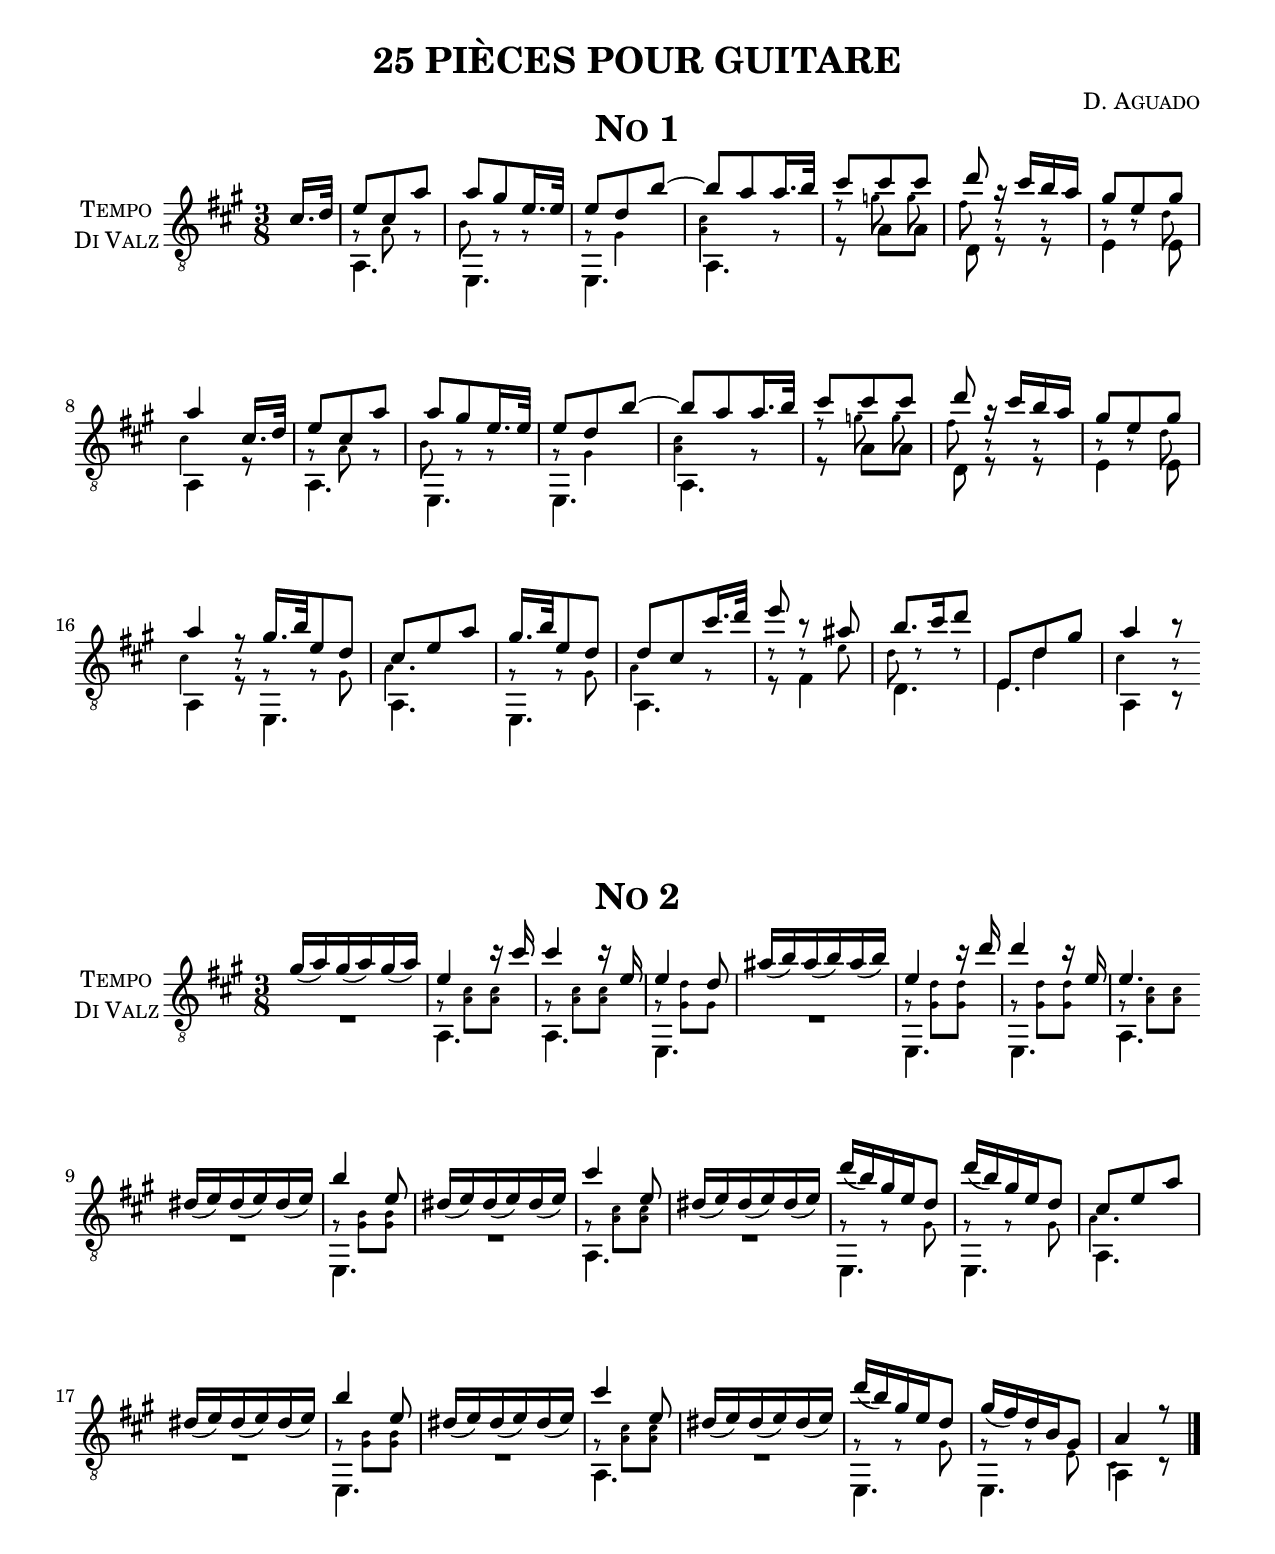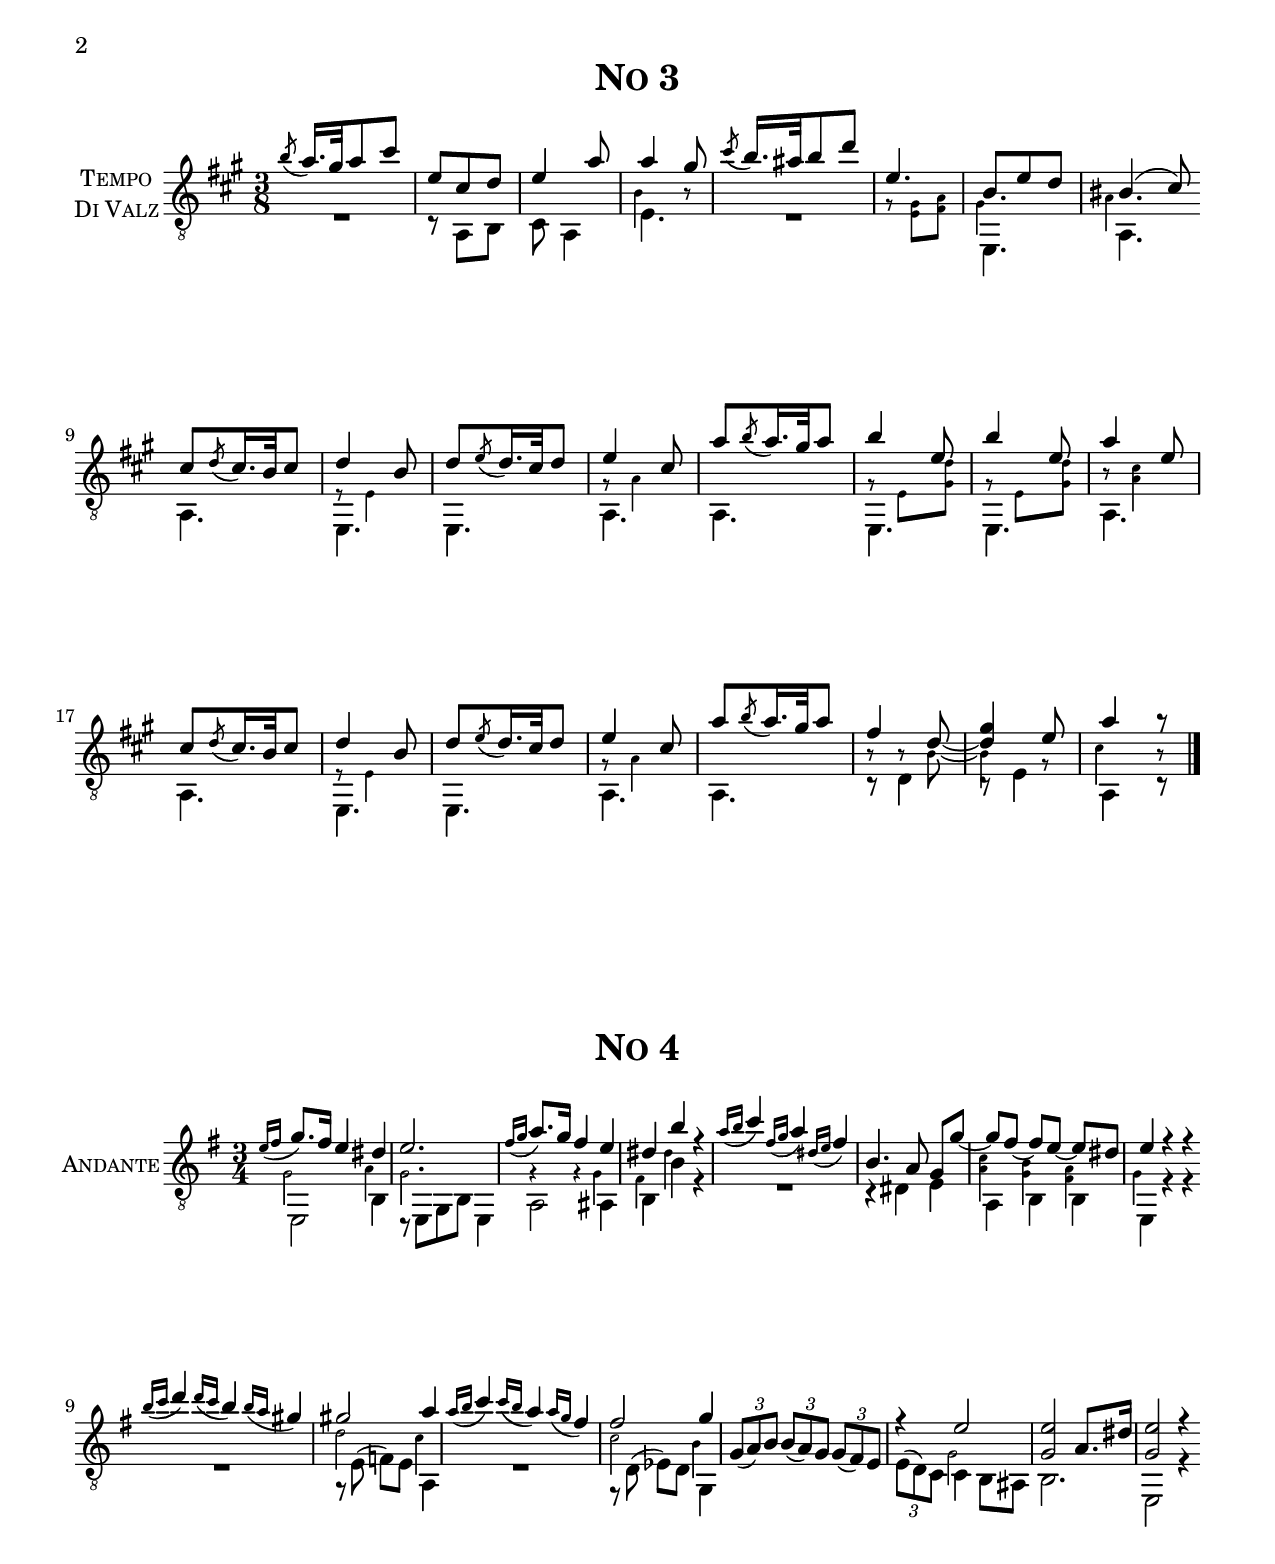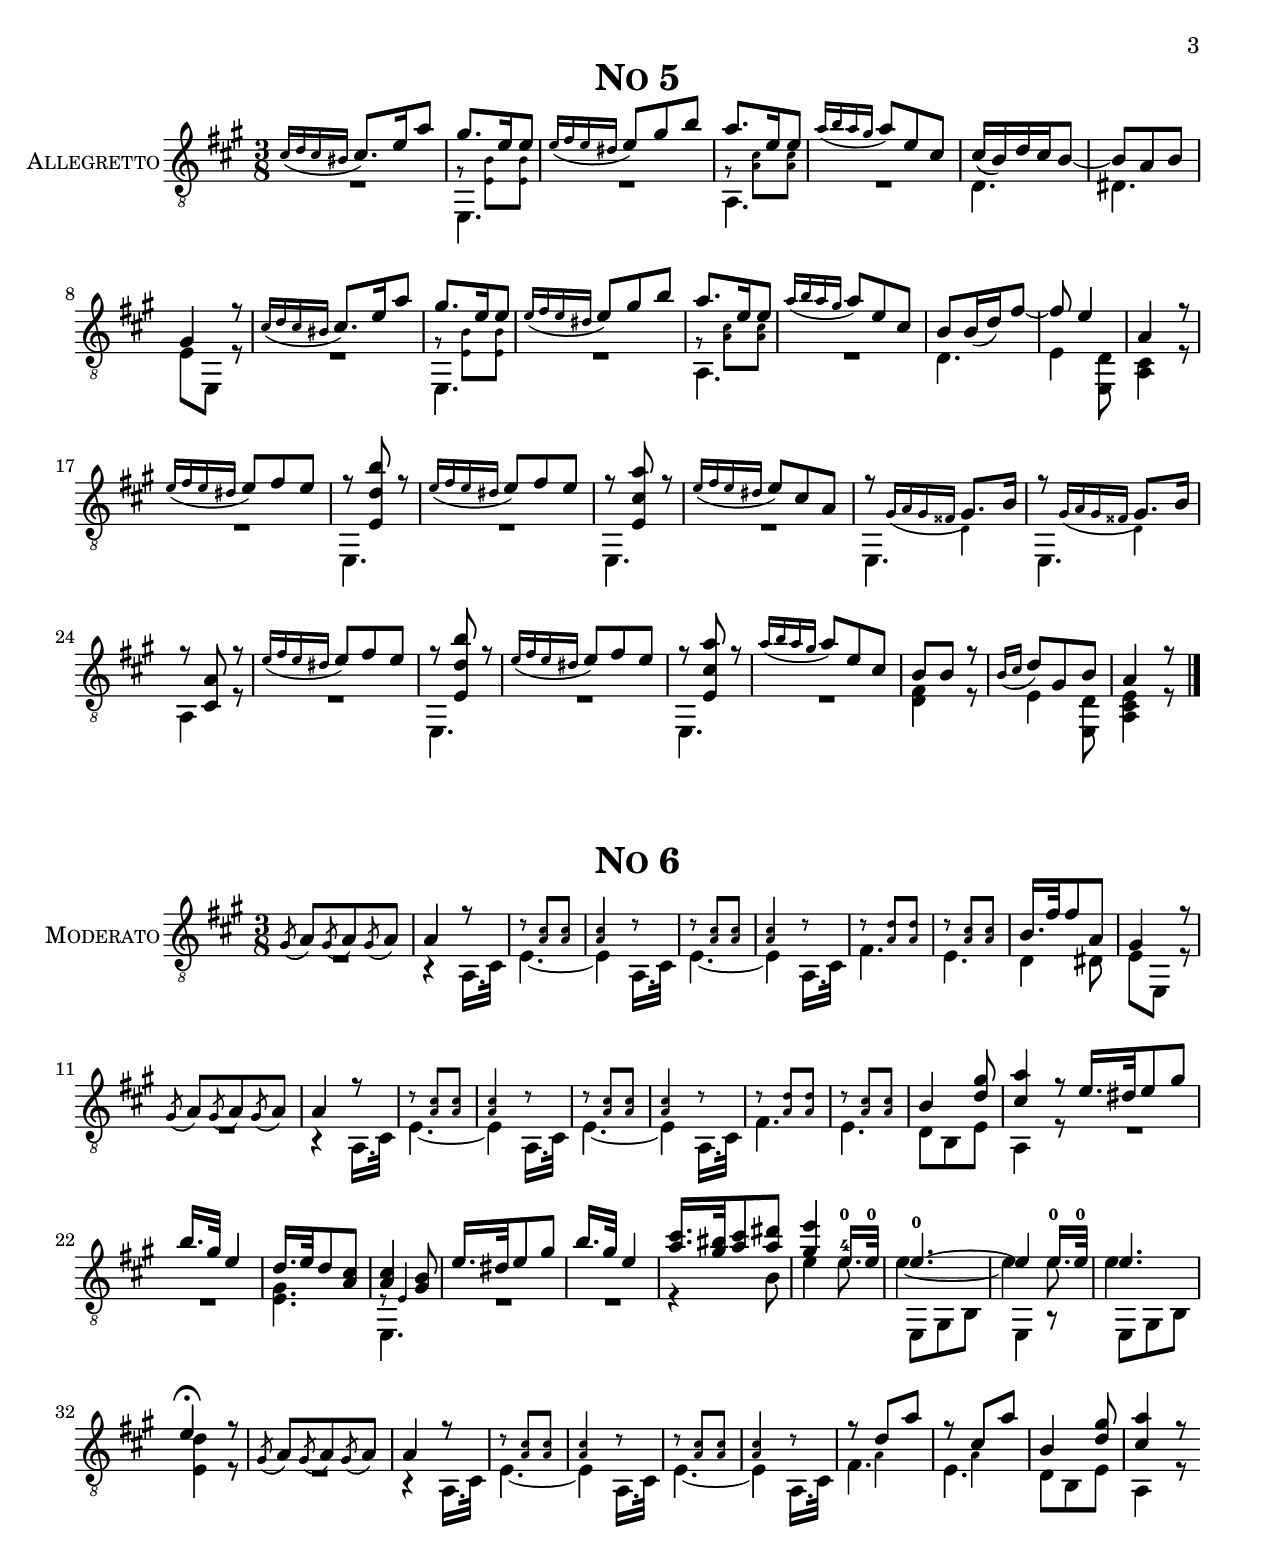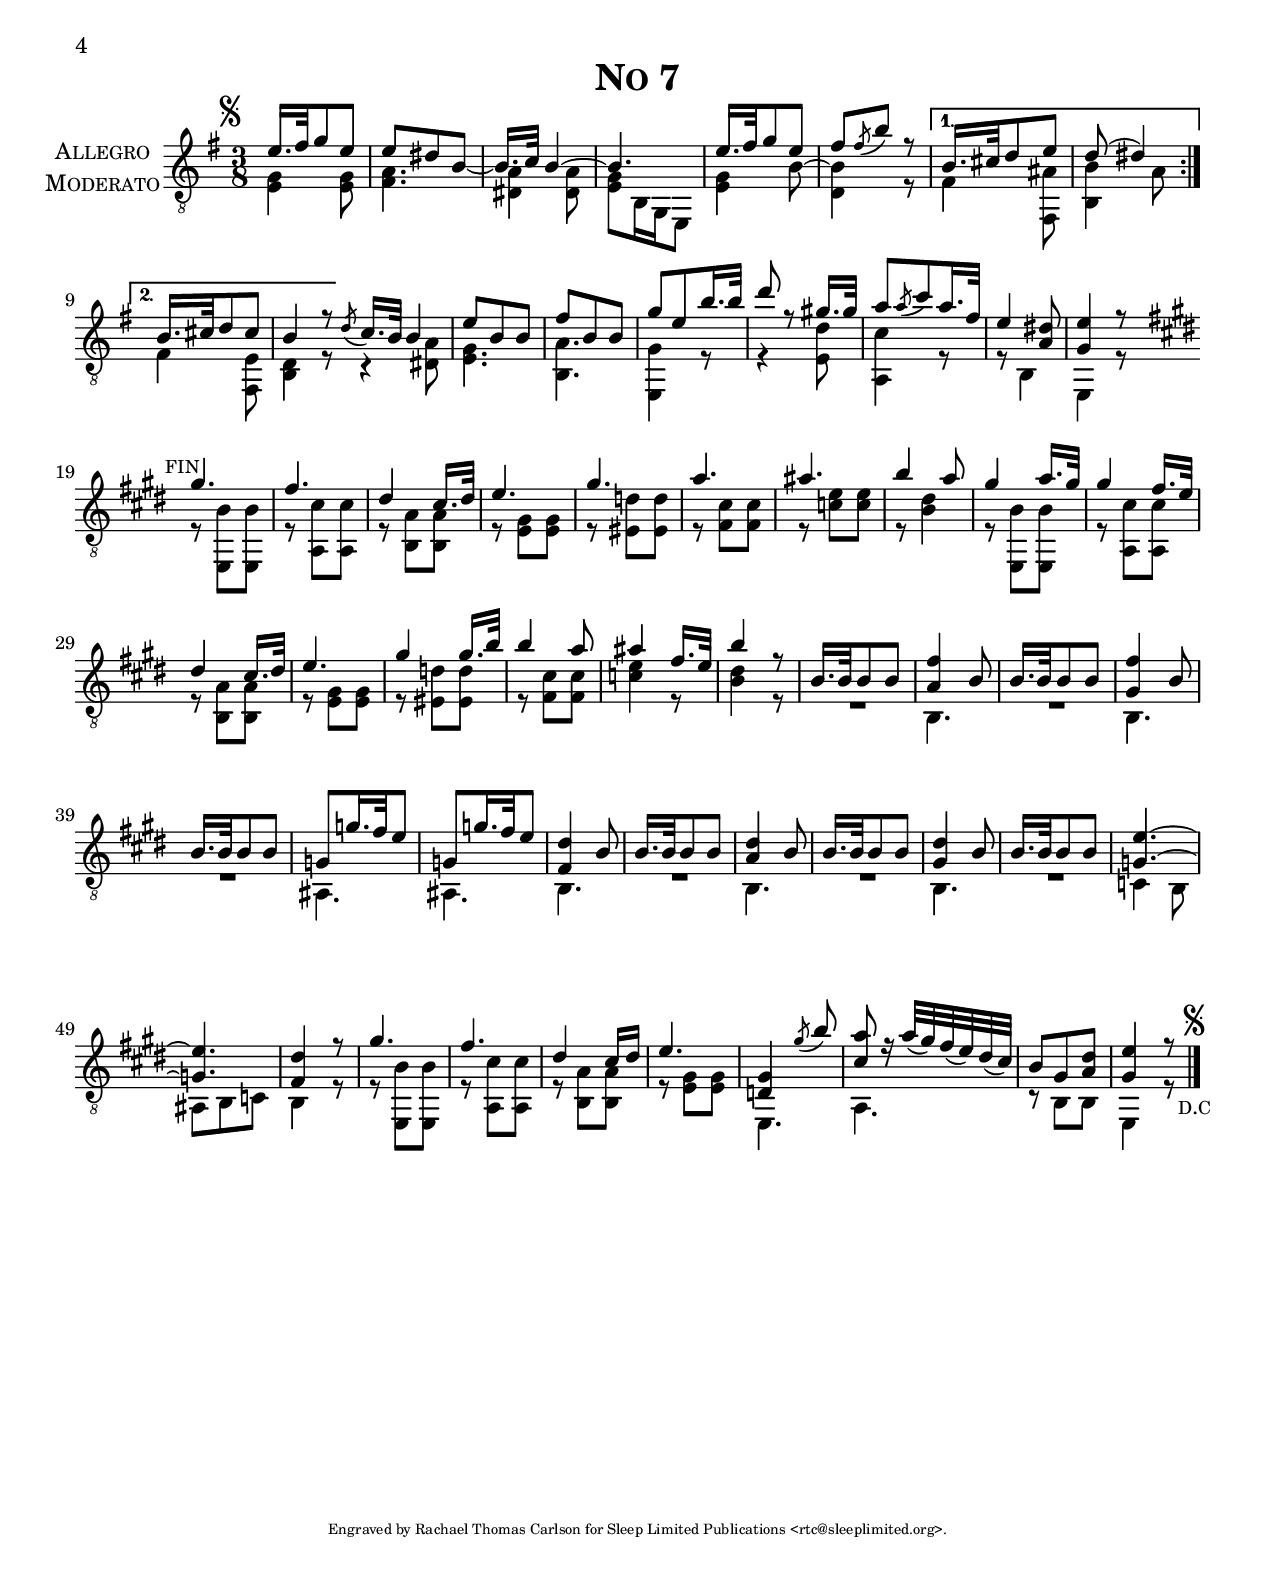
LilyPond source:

\version "2.16.1" 
\header {
  title = \markup { \concat { "25 PI" \char ##x00C8"CES POUR GUITARE"  } }
  composer = \markup { \smallCaps "D. Aguado" }
  %{poet = \markup \concat { \fontsize #-2 { B\sub{1} F\sharp\sub{2} D\sub{3} G\sub{3} B\sub{3}
  D\sharp\sub{4} } } %}
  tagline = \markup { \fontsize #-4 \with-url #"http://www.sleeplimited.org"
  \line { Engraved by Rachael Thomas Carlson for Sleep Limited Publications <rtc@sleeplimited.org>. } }
}
\paper { 
  #(set-paper-size "letter")
  left-margin = 0.5\in
  right-margin = 0.5\in
  top-margin = 0.5\in
  bottom-margin = 0.5\in
    scoreTitleMarkup = \markup {
      \fill-line {
        \null
        \fontsize #4 \bold \smallCaps \fromproperty #'header:piece
        \fromproperty #'header:opus
      }
    }
}
  \score {
        << {
    \set Staff.midiInstrument = #"vibraphone"
  \override Staff.InstrumentName #'self-alignment-X = #CENTER
  \set Staff.instrumentName = \markup \center-column {
    \smallCaps Tempo
    \smallCaps "Di Valz"
  }
  \set Score.tempoHideNote = ##t
  \tempo 8 = 123
  \time 3/8
  \key a \major
  \voiceOne
  \clef "treble_8"
  % Bar 1
  \partial 8 cis'16. d'32
    % Bar 1
    e'8 cis' a' |
    % Bar 2
    a' gis' e'16. e'32 |
    % Bar 3
    e'8 d' b'~ |
    % Bar 4
    b'8 a' a'16. b'32 |
    % Bar 5
    cis''8 cis'' cis'' |
    % Bar 6
    d''8 r16 cis''16 b' a' |
    % Bar 7
    gis'8 e' gis' |
    % Bar 8
    a'4 cis'16. d'32 |
    % Bar 9
    e'8 cis' a' |
    % Bar 10
    a'8 gis' e'16. e'32 |
    % Bar 11
    e'8 d' b'~ |
    % Bar 12
    b'8 a' a'16. b'32 |
    % Bar 13
    cis''8 cis'' cis'' |
    % Bar 14
    d''8 r16 cis''16 b' a' |
    % Bar 15
    gis'8 e' gis' |
    % Bar 16 
    a'4 r8 \bar "|:"
    % Bar 17
    gis'16. b'32 e'8 d' |
    % Bar 18
    cis'8 e' a' |
    % Bar 19
    gis'16. b'32 e'8 d' |
    % Bar 20
    d'8 cis' cis''16. d''32 |
    % Bar 21
    e''8 b'8\rest ais'8 |
    % Bar 22
    b'8. cis''16 d''8 |
    % Bar 23
    \mergeDifferentlyHeadedOn
    \mergeDifferentlyDottedOn
    e8 d'8 gis' |
    % Bar 24
    a'4 b'8\rest \bar ":|"
  } \\ {
    \set Staff.midiInstrument = #"vibraphone"
  \key a \major
  \voiceThree
  \clef "treble_8"
  \time 3/8 
  \override NoteHead #'font-size = #-4
  \override Accidental #'font-size = #-4
  \override Rest #'font-size = #-4
  \override Stem #'font-size = #-4
  \partial 8 s8
  % Bar 1
  \stemDown
  g8\rest a8 g8\rest |
  % Bar 2
  b8 g8\rest g8\rest |
  % Bar 3
  g8\rest gis4 |
  % Bar 4
  < a cis'>4 g8\rest |
  % Bar 5
  f'8\rest 
  \autoBeamOff
  g'8 g' |
  % Bar 6
  fis'8 b8\rest b8\rest |
  % Bar 7
  b8\rest b8\rest d'8 |
  % Bar 8
  cis'4 s8 |
  % Bar 9
  g8\rest a8 g8\rest |
  % Bar 10
  b8 g8\rest g8\rest |
  % Bar 11
  g8\rest gis4 |
  % Bar 12
  < a cis'>4 g8\rest |
  % Bar 13
  f'8\rest 
  \autoBeamOff
  g'8 g' |
  % Bar 14
  fis'8 b8\rest b8\rest |
  % Bar 15
  b8\rest b8\rest d'8 |
  % Bar 16
  cis'4 b8\rest |
  % Bar 17 
  g8\rest g8\rest gis8 |
  % Bar 18
  a4. |
  % Bar 19
  g8\rest g8\rest gis8 |
  % Bar 20
  a4 g8\rest |
  % Bar 21
  d'8\rest d'8\rest e' |
  % Bar 22
  d'8 d'8\rest d'8\rest |
  % Bar 23
  \revert NoteHead #'font-size
  \revert Accidental #'font-size
  \revert Rest #'font-size
  \revert Stem #'font-size
  s8 d'4 |
  % Bar 24
  \override NoteHead #'font-size = #-4
  \override Accidental #'font-size = #-4
  \override Rest #'font-size = #-4
  \override Stem #'font-size = #-4
  cis'4 b8\rest |
} \\ {
    \set Staff.midiInstrument = #"vibraphone"
  \key a \major
  \voiceTwo
  \clef "treble_8"
  % Bar 1
  \partial 8 s8
  a,4. |
  % Bar 2
  e,4. |
  % Bar 3
  e,4. |
  % Bar 4
  a,4. |
  % Bar 5
  r8 a8 a8 |
  % Bar 6
  d8 r8 r8 |
  % Bar 7
  e4 e8 |
  % Bar 8
  a,4 r8 |
  % Bar 9
  a,4. |
  % Bar 10
  e,4. |
  % Bar 11
  e,4. |
  % Bar 12
  a,4. |
  % Bar 13
  r8 a8 a8 |
  % Bar 14
  d8 r8 r8 |
  % Bar 15
  e4 e8 |
  % Bar 16
  a,4 r8 |
  % Bar 17
  e,4. |
  % Bar 18
  a,4. |
  % Bar 19
  e,4. |
  % Bar 20
  a,4. |
  % Bar 21
  r8 fis4 |
  % Bar 22
  d4. |
  % Bar 23
  e4. |
  % Bar 24
  a,4 b,8\rest |
}
>>

    \header { piece = "No 1" }
  }
  \score {
    << {
  \override Staff.InstrumentName #'self-alignment-X = #CENTER
  \set Staff.instrumentName = \markup \center-column {
    \smallCaps Tempo
    \smallCaps "Di Valz"
  }
  \override Score.MetronomeMark #'padding = #3
  \set Score.tempoHideNote = ##t
  \tempo 8 = 123
  \time 3/8
  \key a \major
  \voiceOne
  \clef "treble_8"
  \slurDown
  % Bar 1
  gis'16( a') gis'16( a') gis'16( a') |
  % Bar 2
  e'4 c''16\rest cis''16 |
  % Bar 3
  cis''4 c''16\rest e' |
  % Bar 4
  e'4 d'8 |
  % Bar 5
  ais'16( b') ais'16( b') ais'16( b') |
  % Bar 6
  e'4 c''16\rest d''16 |
  % Bar 7
  d''4 c''16\rest e'16 |
  % Bar 8
  e'4. \bar ":|"
  % Bar 9
  dis'16( e') dis'16( e') dis'16( e') |
  % Bar 10
  b'4 e'8 |
  % Bar 11
  dis'16( e') dis'16( e') dis'16( e') |
  % Bar 12
  cis''4 e'8 |
  % Bar 13
  dis'16( e') dis'16( e') dis'16( e') |
  % Bar 14
  d''16( b') gis' e' d'8 |
  % Bar 15
  d''16( b') gis' e' d'8 |
  % Bar 16
  cis'8 e' a' |
  % Bar 17
  dis'16( e') dis'16( e') dis'16( e') |
  % Bar 18
  b'4 e'8 |
  % Bar 19
  dis'16( e') dis'16( e') dis'16( e') |
  % Bar 20
  cis''4 e'8 |
  % Bar 21
  dis'16( e') dis'16( e') dis'16( e') |
  % Bar 22
  d''16( b') gis' e' d'8 |
  % Bar 23
  gis'16( fis') d' b gis8 |
  % Bar 24
  a4 r8 \bar "|."
} \\ {
  \key a \major
  \voiceThree
  \clef "treble_8"
  \time 3/8 
  \override NoteHead #'font-size = #-4
  \override Accidental #'font-size = #-4
  \override Rest #'font-size = #-4
  \override Stem #'font-size = #-4
  % Bar 1
  \stemDown
  s4.
  % Bar 2
  g8\rest < cis' a>8 < cis' a>8 |
  % Bar 3
  g8\rest < cis' a>8 < cis' a>8 |
  % Bar 4
  g8\rest < d' gis>8 gis8 |
  % Bar 5
  s4.
  % Bar 6
  g8\rest < d' gis>8 < d' gis>8 |
  % Bar 7
  g8\rest < d' gis>8 < d' gis>8 |
  % Bar 8
  g8\rest < cis' a>8 < cis' a>8 |
  % Bar 9
  s4. |
  % Bar 10
  g8\rest < b gis>8 < b gis>8 |
  % Bar 11
  s4. |
  % Bar 12
  g8\rest < cis' a>8 < cis' a>8 |
  % Bar 13
  s4. |
  % Bar 14
  g8\rest g8\rest gis8 |
  % Bar 15
  g8\rest g8\rest gis8 |
  % Bar 16
  a4. |
  % Bar 17
  s4. |
  % Bar 18
  g8\rest < b gis>8 < b gis>8 |
  % Bar 19
  s4. |
  % Bar 20
  g8\rest < cis' a>8 < cis' a>8 |
  % Bar 21
  s4. |
  % Bar 22
  g8\rest g8\rest gis8 |
  % Bar 23
  g8\rest g8\rest e8 |
  % Bar 24
  cis4 s8 |
} \\ { 
  \key a \major
  \voiceTwo
  \clef "treble_8"
  % Bar 1
  R4. |
  % Bar 2 
  a,4. |
  % Bar 3
  a,4. |
  % Bar 4
  e,4. |
  % Bar 5
  R4. |
  % Bar 6
  e,4. |
  % Bar 7
  e,4. |
  % Bar 8
  a,4. |
  % Bar 9
  R4. |
  % Bar 10
  e,4. |
  % Bar 11
  R4. |
  % Bar 12
  a,4. |
  % Bar 13
  R4. |
  % Bar 14
  e,4. |
  % Bar 15
  e,4. |
  % Bar 16
  a,4. |
  % Bar 17
  R4. |
  % Bar 18
  e,4. |
  % Bar 19
  R4. |
  % Bar 20
  a,4. |
  % Bar 21
  R4. |
  % Bar 22
  e,4. |
  % Bar 23
  e,4. |
  % Bar 24
  a,4 c8\rest |
} 
>>

    \header { piece = "No 2" }
  }
  \pageBreak
  \score {
    << {
% Upper
  \voiceOne
  \override Staff.InstrumentName #'self-alignment-X = #CENTER
  \set Staff.instrumentName = \markup \center-column {
    \smallCaps Tempo
    \smallCaps "Di Valz"
  }
  \time 3/8
  \key a \major
  \clef "treble_8"
  % Bar 1
  \slurDown
  \acciaccatura { b'8 } \voiceOne a'16. gis'32 a'8 cis''8 |
  % Bar 2
  e'8 cis' d' |
  % Bar 3
  e'4 a'8 |
  % Bar 4
  a'4 gis'8 |
  % Bar 5
  \slurDown
  \acciaccatura {cis''8} \voiceOne b'16. ais'32 b'8 d''8 |
  % Bar 6
  e'4. |
  % Bar 7
  b8 e' d' |
  % Bar 8
  bis4( cis'8) \bar ":|"
  % Bar 9
  cis'8 \slurDown \acciaccatura { d' } cis'16. b32 cis'8 |
  % Bar 10
  d'4 b8 |
  % Bar 11
  d'8 \slurDown \acciaccatura {e'} d'16. cis'32 d'8 |
  % Bar 12
  e'4 cis'8 |
  % Bar 13
  a'8 \slurDown \acciaccatura {b'} a'16. gis'32 a'8 |
  % Bar 14
  b'4 e'8 |
  % Bar 15
  b'4 e'8 |
  % Bar 16
  a'4 e'8 |
  % Bar 17
  cis'8 \slurDown \acciaccatura { d' } cis'16. b32 cis'8 |
  % Bar 18
  d'4 b8 |
  % Bar 19
  d'8 \slurDown \acciaccatura {e'} d'16. cis'32 d'8 |
  % Bar 20
  e'4 cis'8 |
  % Bar 21
  a'8 \slurDown \acciaccatura {b'} a'16. gis'32 a'8 |
  % Bar 22
  \tieDown
  fis'4 d'8~ |
  % Bar 23
  < d' gis'>4 e'8 |
  % Bar 24
  a'4 a'8\rest \bar "|."
  } \\ {
% Middle
  \voiceThree
  \clef "treble_8"
  \override NoteHead #'font-size = #-4
  \override Accidental #'font-size = #-4
  \override Rest #'font-size = #-4
  \override Stem #'font-size = #-4
  \stemDown
  % Bar 1
  s4. |
  % Bar 2
  s4. |
  % Bar 3
  s4. |
  % Bar 4
  b4 b8\rest |
  % Bar 5
  s4. |
  % Bar 6 
  g8\rest < e gis>8 < fis a>8 |
  % Bar 7
  gis4. |
  % Bar 8
  a4. |
  % Bar 9
  s4. |
  % Bar 10
  e8\rest e4 |
  % Bar 11
  s4. |
  % Bar 12
  g8\rest a4 |
  % Bar 13
  s4. |
  % Bar 14
  g8\rest e8 < gis d'>8 |
  % Bar 15
  g8\rest e8 < gis d'>8 |
  % Bar 16
  b8\rest < a cis' >4 |
  % Bar 17
  s4. |
  % Bar 18
  e8\rest e4 |
  % Bar 19
  s4. |
  % Bar 20
  g8\rest a4 |
  % Bar 21
  s4. |
  % Bar 22
  \tieDown
  b8\rest b8\rest b8~ |
  % Bar 23
  b4 g8\rest |
  % Bar 24
  cis'4 b8\rest |
  
  
  } \\ {
% Lower
  \voiceTwo
  \clef "treble_8"
  % Bar 1
  R4. |
  % Bar 2
  c8\rest a,8 b, |
  % Bar 3
  cis8 a,4 |
  % Bar 4
  e4. |
  % Bar 5
  R4. |
  % Bar 6
  s4. |
  % Bar 7
  e,4. |
  % Bar 8
  a,4. |
  % Bar 9
  a,4. |
  % Bar 10
  e,4. |
  % Bar 11
  e,4. |
  % Bar 12
  a,4. |
  % Bar 13
  a,4. |
  % Bar 14
  e,4. |
  % Bar 15
  e,4. |
  % Bar 16
  a,4. |
  % Bar 17
  a,4. |
  % Bar 18
  e,4. |
  % Bar 19
  e,4. |
  % Bar 20
  a,4. |
  % Bar 21
  a,4. 
  % Bar 22
  c8\rest d4 |
  % Bar 23
  c8\rest e4 |
  % Bar 24
  a,4 c8\rest |


  }
>>

    \header { piece = "No 3" }
  }
  \score {
    << {
% Upper
  \override Staff.InstrumentName #'self-alignment-X = #CENTER
  \set Staff.instrumentName = \markup \center-column {
    \smallCaps Andante
  }
  \set Score.tempoHideNote = ##t
  \tempo 4 = 73
  \time 3/4
  \key e \minor
  \voiceOne
  \clef "treble_8"
  % Bar 1
  \slurDown
  \acciaccatura { e'16[ fis'] } \voiceOne g'8. fis'16 e'4 dis'4 |
  % Bar 2
  e'2. |
  % Bar 3
  \slurDown
  \acciaccatura { fis'16[ g'] } \voiceOne a'8. g'16 fis'4 e'4 |
  % Bar 4
  dis'4 b' r4 |
  % Bar 5
  \slurDown
  \acciaccatura { a'16[ b'] } \voiceOne c''4 \slurDown \acciaccatura { fis'16[
  g']} \voiceOne a'4 \slurDown \acciaccatura { dis'16[ e'] } fis'4 |
  % Bar 6
  b4. a8 g[ \tieDown g']~ |
  % Bar 7
  g'[ fis']~ fis'[ e']~ e'[ dis'] |
  % Bar 8
  e'4 r4 r4 \bar ":|:"
  % Bar 9
  \slurDown
  \acciaccatura { b'16[ c''] } \voiceOne d''4 \slurDown \acciaccatura { d''16[
  c''] } \voiceOne b'4 \slurDown \acciaccatura { b'16[ a'] } gis'4 |
  % Bar 10
  gis'2 a'4 |
  % Bar 11
  \acciaccatura { a'16[ b'] } \voiceOne c''4 \slurDown \acciaccatura { c''16[
  b'] } \voiceOne a'4 \slurDown \acciaccatura { a'16[ g'] } fis'4 |
  % Bar 12
  fis'2 g'4 |
  % Bar 13
  \times 2/3 { \slurDown g8( a) b } \times 2/3 { \slurDown b( a) g } \times 2/3
  {\slurDown g( fis) e } |
  % Bar 14
  r4 e'2 |
  % Bar 15
  < g e'>2 a8. dis'16 |
  % Bar 16
  < g e'>2 r4 \bar ":|"





} \\ {
% Middle
  \voiceThree
  \clef "treble_8"
  \override NoteHead #'font-size = #-4
  \override Accidental #'font-size = #-4
  \override Rest #'font-size = #-4
  \override Stem #'font-size = #-4
  \stemDown
  % Bar 1
  g2 a4 |
  % Bar 2
  g2. |
  % Bar 3
  g4\rest g4\rest g4 |
  % Bar 4
  fis4 dis'4 s4 |
  % Bar 5
  s2. |
  % Bar 6
  s2. |
  % Bar 7
  < a c'>4 < g b> < fis a> |
  % Bar 8
  g4 s4 s4 |
  % Bar 9
  s2. |
  % Bar 10
  d'2 c'4 |
  % Bar 11
  s2. |
  % Bar 12
  c'2 b4 |
  % Bar 13
  s2. |
  % Bar 14
  s4 g2 |
  % Bar 15
  s2. |
  % Bar 16
  s2. |


} \\ {
% Lower
  \voiceTwo
  \clef "treble_8"
  % Bar 1
  e,2 b,4 |
  % Bar 2
  r8 e,8 g, b, e,4 |
  % Bar 3
  a,2 ais,4 |
  % Bar 4
  b,4 b4 r4 |
  % Bar 5
  R2. |
  % Bar 6
  r4 dis4 e |
  % Bar 7
  a,4 b, b, |
  % Bar 8
  e,4 r4 r4 |
  % Bar 9
  R2. |
  % Bar 10
  r8 \slurUp e8( f)[ e] a,4 |
  % Bar 11
  R2. |
  % Bar 12
  r8 \slurUp d( ees)[ d] g,4 |
  % Bar 13
  s2. |
  % Bar 14
  \times 2/3 { \slurUp e8( d) c } c4 b,8 ais,8 |
  % Bar 15
  b,2. |
  % Bar 16
  e,2 r4 |


}
>>

    \header { piece = "No 4" }
  }
  \pageBreak
  \score {
    << {
% Upper
  \override Staff.InstrumentName #'self-alignment-X = #CENTER
  \set Staff.instrumentName = \markup \center-column {
    \smallCaps Allegretto
  }
  \set Score.tempoHideNote = ##t
  \tempo 8 = 98
  \time 3/8
  \key a \major
  \voiceOne
  \clef "treble_8"
  % Bar 1
  \slurDown \acciaccatura { cis'16[ d' cis' bis] } \voiceOne cis'8. e'16 a'8 |
  % Bar 2
  gis'8. e'16 e'8 |
  % Bar 3
  \slurDown \acciaccatura { e'16[ fis' e' dis'] } \voiceOne e'8 gis' b' |
  % Bar 4
  a'8. e'16 e'8 |
  % Bar 5
  \slurDown \acciaccatura { a'16[ b' a' gis'] } \voiceOne a'8 e' cis' |
  % Bar 6
  \slurDown cis'16( b) d' cis' \tieDown b8~ |
  % Bar 7
  b8 a8 b8 |
  % Bar 8
  gis4 r8 |
  % Bar 9
  \slurDown \acciaccatura { cis'16[ d' cis' bis] } \voiceOne cis'8. e'16 a'8 |
  % Bar 10 
  gis'8. e'16 e'8 |
  % Bar 11
  \slurDown \acciaccatura { e'16[ fis' e' dis'] } \voiceOne e'8 gis' b' |
  % Bar 12
  a'8. e'16 e'8 |
  % Bar 13
  \slurDown \acciaccatura { a'16[ b' a' gis'] } \voiceOne a'8 e' cis' |
  % Bar 14
  b8 \slurDown b16( d') \tieDown fis'8~ |
  % Bar 15
  fis'8 e'4 |
  % Bar 16
  a4 r8 |
  % Bar 17
  \slurDown \acciaccatura { e'16[ fis' e' dis'] } \voiceOne e'8 fis' e'8 |
  % Bar 18
  r8 < e d' b' >8 r8 |
  % Bar 19
  \slurDown \acciaccatura { e'16[ fis' e' dis'] } \voiceOne e'8 fis' e'8 |
  % Bar 20
  r8 < e cis' a'>8 r8 |
  % Bar 21
  \slurDown \acciaccatura { e'16[ fis' e' dis'] } \voiceOne e'8 cis' a |
  % Bar 22
  r8 \slurDown \acciaccatura { gis16[ a gis fisis] } \voiceOne gis8. b16 |
  % Bar 23
  r8 \slurDown \acciaccatura { gis16[ a gis fisis] } \voiceOne gis8. b16 |
  % Bar 24
  r8 < cis a>8 r8 | 
  % Bar 25
  \slurDown \acciaccatura { e'16[ fis' e' dis'] } \voiceOne e'8 fis' e'8 |
  % Bar 26
  r8 < e d' b' >8 r8 |
  % Bar 27
  \slurDown \acciaccatura { e'16[ fis' e' dis'] } \voiceOne e'8 fis' e'8 |
  % Bar 28
  r8 < e cis' a'>8 r8 |
  % Bar 29
  \slurDown \acciaccatura { a'16[ b' a' gis'] } \voiceOne a'8 e' cis' |
  % Bar 30
  b8 b r8 |
  % Bar 31
  \slurDown \acciaccatura { b16[ cis'] } \voiceOne d'8 gis b |
  % Bar 32
  a4 r8 \bar "|."
  


} \\ {
% Middle
  \voiceThree
  \clef "treble_8"
  \override NoteHead #'font-size = #-4
  \override Accidental #'font-size = #-4
  \override Rest #'font-size = #-4
  \override Stem #'font-size = #-4
  % Bar 1
  s4. |
  % Bar 2 
  \stemDown
  g8\rest < e b>8 < e b>8 |
  % Bar 3
  s4. |
  % bar 4
  g8\rest < a cis'>8 < a cis'>8 |
  % Bar 5
  s4. |
  % Bar 6
  s4. |
  % Bar 7
  s4. |
  % Bar 8
  s4. |
  % Bar 9
  s4. |
  % Bar 10
  g8\rest < e b>8 < e b>8 |
  % Bar 11
  s4. |
  % Bar 12
  g8\rest < a cis'>8 < a cis'>8 |
  % Bar 13
  s4. |
  % Bar 14
  s4. |
  % Bar 15
  s4. |
  % Bar 16
  s4. |
  % Bar 17
  s4. |
  % Bar 18
  s4. |
  % Bar 19
  s4. |
  % Bar 20
  s4. |
  % Bar 21
  s4. |
  % Bar 22
  s8 d4 |
  % Bar 23
  s8 d4 |
  % Bar 24
  s4. |
  % Bar 25
  s4. |
  % Bar 26
  s4. |
  % Bar 27
  s4. |
  % Bar 28
  s4. |
  % Bar 29
  s4. |
  % Bar 30
  s4. |
  % Bar 31
  s4. |
  % Bar 32
  s4. |

  
  



} \\ {
% Lower
  \voiceTwo
  \clef "treble_8"
  % Bar 1
  R4. |
  % Bar 2
  e,4. |
  % Bar 3
  R4. |
  % Bar 4
  a,4. |
  % Bar 5
  R4. |
  % Bar 6
  d4. |
  % Bar 7
  dis4. |
  % Bar 8
  e8 e,8 r8 |
  % Bar 9
  R4. |
  % Bar 10
  e,4. |
  % Bar 11
  R4. |
  % Bar 12
  a,4. |
  % Bar 13
  R4. |
  % Bar 14
  d4. |
  % Bar 15
  e4 < e, d>8 |
  % Bar 16
  < a, cis>4 r8 |
  % Bar 17
  R4. |
  % Bar 18
  e,4. |
  % Bar 19
  R4. |
  % Bar 20
  e,4. |
  % Bar 21
  R4. |
  % Bar 22
  e,4. |
  % Bar 23
  e,4. |
  % Bar 24
  a,4 r8 |
  % Bar 25
  R4. |
  % Bar 26
  e,4. |
  % Bar 27
  R4. |
  % Bar 28
  e,4. |
  % Bar 29
  R4. |
  % Bar 30
  < d fis>4 r8 |
  % Bar 31
  e4 < e, d>8 |
  % Bar 32
  < a, cis e >4 r8 |


}
>>

    \header { piece = "No 5" }
  }
  \score {
    << {
% Upper
  \override Staff.InstrumentName #'self-alignment-X = #CENTER
  \set Staff.instrumentName = \markup \center-column {
    \smallCaps Moderato
  }
  \set Score.tempoHideNote = ##t
  \tempo 4. = 86
  \time 3/8
  \key a \major
  \voiceOne
  \clef "treble_8"
  % Bar 1
  \mergeDifferentlyHeadedOn
  \mergeDifferentlyDottedOn
  \slurDown \acciaccatura { gis8 } \voiceOne a8 \slurDown \acciaccatura { gis8
  } \voiceOne a8 \slurDown \acciaccatura { gis8 } \voiceOne a8 |
  % Bar 2
  a4 r8 |
  % Bar 3
  s4. |
  % Bar 4
  s4. |
  % Bar 5
  s4. |
  % Bar 6
  s4. |
  % Bar 7
  s4. |
  % Bar 8
  s4. |
  % Bar 9
  b16. fis'32 fis'8 a |
  % Bar 10
  gis4 r8 |
  % Bar 11
  \slurDown \acciaccatura { gis8 } \voiceOne a8 \slurDown \acciaccatura { gis8
  } \voiceOne a8 \slurDown \acciaccatura { gis8 } \voiceOne a8 |
  % Bar 12
  a4 r8 |
  % Bar 13
  s4. |
  % Bar 14
  s4. |
  % Bar 15
  s4. |
  % Bar 16
  s4. |
  % Bar 17
  s4. |
  % Bar 18
  s4. |
  % Bar 19
  b4 < d' gis'>8 |
  % Bar 20
  < cis' a'>4 r8 \bar "|:"
  % Bar 21
  e'16. dis'32 e'8 gis' |
  % Bar 22
  b'16. gis'32 e'4 |
  % Bar 23
  d'16. e'32 d'8 < a cis'> |
  % Bar 24
  < a cis'>4 < gis b>8 |
  % Bar 25
  e'16. dis'32 e'8 gis' |
  % Bar 26
  b'16. gis'32 e'4 |
  % Bar 27
  < a' cis''>16. < gis' bis'>32 < cis'' a'>8~ < a' dis''>8 |
  % Bar 28
  \override Fingering #'add-stem-support = ##t
  \override StrokeFinger #'add-stem-support = ##t
  < e'' gis'>4 < e'-0 >16. < e'-0 >32 |
  % Bar 29
  < e'-0 >4.~ |
  % Bar 30
  e'4 < e'-0 >16. < e'-0 >32 |
  % Bar 31
  e'4. |
  % Bar 32
  e'4\fermata r8 |
  % Bar 33
  \slurDown \acciaccatura { gis8 } \voiceOne a8 \slurDown \acciaccatura { gis8
  } \voiceOne a8 \slurDown \acciaccatura { gis8 } \voiceOne a8 |
  % Bar 34
  a4 r8 |
  % Bar 35
  s4. |
  % Bar 36
  s4. |
  % Bar 37
  s4. |
  % Bar 38
  s4. |
  % Bar 39
  r8 d'8 a' |
  % Bar 40
  r8 cis' a' |
  % Bar 41
  b4 < d' gis'>8 |
  % Bar 42
  < cis' a'>4 r8 \bar ":|"



} \\ {
% Middle
  \voiceThree
  \clef "treble_8"
  \override NoteHead #'font-size = #-4
  \override Accidental #'font-size = #-4
  \override Rest #'font-size = #-4
  \override Stem #'font-size = #-4
  \mergeDifferentlyHeadedOn
  \mergeDifferentlyDottedOn
  % Bar 1
  s4. |
  % Bar 2
  s4. |
  % Bar 3
  d'8\rest < a cis'>8 < a cis'>8 |
  % Bar 4
  < a cis'>4 d'8\rest |
  % Bar 5
  d'8\rest < a cis'>8 < a cis'>8 |
  % Bar 6
  < a cis'>4 d'8\rest |
  % Bar 7
  d'8\rest < a d'>8 < a d'>8 |
  % Bar 8
  d'8\rest < a cis'>8 <a cis'>8 |
  % Bar 9
  s4. |
  % Bar 10
  s4. |
  % Bar 11
  s4. |
  % Bar 12
  s4. |
  % Bar 13
  d'8\rest < a cis'>8 < a cis'>8 |
  % Bar 14
  < a cis'>4 d'8\rest |
  % Bar 15
  d'8\rest < a cis'>8 < a cis'>8 |
  % Bar 16
  < a cis'>4 d'8\rest |
  % Bar 17
  d'8\rest < a d'>8 < a d'>8 |
  % Bar 18
  d'8\rest < a cis'>8 <a cis'>8 |
  % Bar 19
  s4. |
  % Bar 20
  s4. |
  % Bar 21
  s4. |
  % Bar 22
  s4. |
  % Bar 23
  s4. |
  % Bar 24
  e8\rest e4 |
  % Bar 25
  s4. |
  % Bar 26
  s4. |
  % Bar 27
  % s4.*8 |
  s4. |
  % Bar 28
  s4. |
  \revert NoteHead #'font-size 
  \revert Accidental #'font-size
  \revert Rest #'font-size
  \revert Stem #'font-size
  % Bar 29
  \stemDown
  \tieDown
  e'4.~ |
  % Bar 30
  e'4 e'8 |
  % Bar 31
  e'4. |
  % Bar 32
  s4.*3 |
  % Bar 28
  \override NoteHead #'font-size = #-4
  \override Accidental #'font-size = #-4
  \override Rest #'font-size = #-4
  \override Stem #'font-size = #-4
  \stemUp
  d'8\rest < a cis'>8 < a cis'>8 |
  % Bar 29
  < a cis'>4 d'8\rest |
  % Bar 30
  d'8\rest < a cis'>8 < a cis'>8 |
  % Bar 31
  < a cis'>4 d'8\rest |
  % Bar 32
  \stemDown
  s8 a4 |
  % Bar 33
  s8 a4 |
  





} \\ {
% Lower
  \voiceTwo
  \clef "treble_8"
  \mergeDifferentlyHeadedOn
  \mergeDifferentlyDottedOn
  % Bar 1
  R4. |
  % Bar 2
  r4 a,16. cis32 |
  % Bar 3
  e4.~ |
  % Bar 4
  e4 a,16. cis32 |
  % Bar 5
  e4.~ |
  % Bar 6
  e4 a,16. cis32 |
  % Bar 7
  fis4. |
  % Bar 8
  e4. |
  % Bar 9
  d4 dis8 |
  % Bar 10
  e8 e,8 r8 |
  % Bar 11
  R4. |
  % Bar 12
  r4 a,16. cis32 |
  % Bar 13
  e4.~ |
  % Bar 14
  e4 a,16. cis32 |
  % Bar 15
  e4.~ |
  % Bar 16
  e4 a,16. cis32 |
  % Bar 17
  fis4. |
  % Bar 18
  e4. |
  % Bar 19
  d8 b, e |
  % Bar 20
  a,4 r8 |
  % Bar 21
  R4. |
  % Bar 22
  R4. |
  % Bar 23
  < e gis>4. |
  % Bar 24
  e,4. |
  % Bar 25
  R4. |
  % Bar 26
  R4. |
  % Bar 27
  r4 b8 |
  % Bar 28
  e'4 < e'-4 >8 |
  % Bar 29
  e,8 gis, b, |
  % Bar 30
  e,4 r8 |
  % Bar 31
  e,8 gis, b, |
  % Bar 32
  < e d'>4 r8 |
  % Bar 33
  R4. |
  % Bar 34
  r4 a,16. cis32 |
  % Bar 35
  e4.~ |
  % Bar 36
  e4 a,16. cis32 |
  % Bar 37
  e4.~ |
  % Bar 38
  e4 a,16. cis32 |
  % Bar 39
  fis4. |
  % Bar 40
  e4. |
  % Bar 41
  d8 b, e |
  % Bar 42
  a,4 r8 |



}
>>

    \header { piece = "No 6" }
  }
  \pageBreak
  \score {
    << {
% Upper
  \override Staff.InstrumentName #'self-alignment-X = #CENTER
  \set Staff.instrumentName = \markup \center-column {
    \smallCaps Allegro
    \smallCaps Moderato
  }
  \set Score.tempoHideNote = ##t
  \tempo 8 = 123
  \time 3/8
  \key e \minor
  \voiceOne
  \clef "treble_8"
  % Bar 1
  \repeat volta 2 {
  \mark \markup { \fontsize #-2 \musicglyph #"scripts.segno" }
  e'16. fis'32 g'8 e' |
  % Bar 2
  e'8 dis' \tieDown b~ |
  % Bar 3
  b16. c'32 \tieUp b4~ |
  % Bar 4
  b4. |
  % Bar 5
  e'16. fis'32 g'8 e' |
  % Bar 6
  fis'8 \slurDown \acciaccatura { fis'8 } \voiceOne b'8 r8 | }
  % Bar 7
  \alternative {
    { b16. cis'32 d'8 e' |
    % Bar 8
    d'8( dis'4) |
  }
  % Bar 9
  { b16. cis'32 d'8 cis'8 |
    % Bar 10
    b4 r8 |
  }
}
\bar "|:"
  % Bar 11
  \slurDown \acciaccatura { d'8 } \voiceOne c'16. b32 b4 |
  % Bar 12
  e'8 b b |
  % Bar 13
  fis'8 b b |
  % Bar 14
  g'8 e' b'16. b'32 |
  % Bar 15
  d''8 r8 gis'16. gis'32 |
  % Bar 16 
  a'8 \slurDown \acciaccatura { a'8 } \voiceOne c''8 a'16. fis'32 |
  % Bar 17
  e'4 < a dis'>8 |
  % Bar 18
  < g e'>4 r8 \mark \markup { \fontsize #-2 \smallCaps "fin" } \bar ":|"
  % Bar 19
  \key e \major
  gis'4. |
  % Bar 20
  fis'4. |
  % Bar 21
  dis'4 cis'16. dis'32 |
  % Bar 22
  e'4. |
  % Bar 23
  gis'4. |
  % Bar 24
  a'4. |
  % Bar 25
  ais'4. |
  % Bar 26
  b'4 a'8 |
  % Bar 27
  gis'4 a'16. gis'32 |
  % Bar 28
  gis'4 fis'16. e'32 |
  % Bar 29
  dis'4 cis'16. dis'32 |
  % Bar 30
  e'4. |
  % Bar 31
  gis'4 gis'16. b'32 |
  % Bar 32
  b'4 a'8 |
  % Bar 33
  ais'4 fis'16. e'32 |
  % Bar 34
  b'4 r8 |
  % Bar 35
  b16. b32 b8 b8 |
  % Bar 36
  < a fis'>4 b8 |
  % Bar 37
  b16. b32 b8 b8 |
  % Bar 38
  < gis fis'>4 b8 |
  % Bar 39
  b16. b32 b8 b8 |
  % Bar 40
  g8 g'16. fis'32 e'8 |
  % Bar 41
  g8 g'16. fis'32 e'8 |
  % Bar 42
  < fis dis'>4 b8 |
  % Bar 43
  b16. b32 b8 b8 |
  % Bar 44
  < a dis'>4 b8 |
  % Bar 45
  b16. b32 b8 b8 |
  % Bar 46  
  < gis dis'>4 b8 |
  % Bar 47
  b16. b32 b8 b8 |
  % Bar 48
  \tieUp < g e'>4.~ |
  % Bar 49
  < g e'>4. |
  % Bar 50
  < fis dis'>4 r8 |
  % Bar 51
  gis'4. |
  % Bar 52
  fis'4. |
  % Bar 53
  dis'4 cis'16 dis'16 |
  % Bar 54
  e'4. |
  % Bar 55
  < d gis>4 \slurDown \acciaccatura { gis'8 } \voiceOne b'8 |
  % Bar 56
  < cis' a'>8 r16 \slurDown a'32( gis') \slurDown fis'( e') \slurDown dis'(
  cis') |
  % Bar 57
  b8 gis < a dis'> |
  % Bar 58
  < gis e'>4 r8 \once \override Score.RehearsalMark #'extra-offset = #'(0 .
  -7.5) 
  \once \override Score.RehearsalMark #'baseline-skip = #9 
  \override Score.RehearsalMark #'break-visibility = #begin-of-line-invisible
  \mark \markup \center-column {  \fontsize #-2
  \musicglyph #"scripts.segno" \fontsize #-2 { \caps "d.c" } } 
  \bar "|."






} \\ {
% Middle
  \voiceThree
  \clef "treble_8"
  \override NoteHead #'font-size = #-4
  \override Accidental #'font-size = #-4
  \override Rest #'font-size = #-4
  \override Stem #'font-size = #-4


} \\ {
% Lower
  \voiceTwo
  \clef "treble_8"
  % Bar 1
  < e g>4 < e g>8 |
  % Bar 2
  < fis a>4. |
  % Bar 3
  < dis a>4 < dis a>8 |
  % Bar 4
  < e g>8 b,16 g, e,8 |
  % Bar 5
  < e g>4 \tieUp b8~ |
  % Bar 6
  < b d>4 r8 |
  % Bar 7
  fis4 < fis, ais>8 |
  % Bar 8
  < b, b>4 a8 |
  % Bar 9
  fis4 < fis, e>8 |
  % Bar 10
  < b, d>4 r8 |
  % Bar 11
  r4 < dis a>8 |
  % Bar 12
  < e g>4. |
  % Bar 13
  < b, a>4. |
  % Bar 14
  < e, g>4 r8 |
  % Bar 15
  r4 < e d'>8 |
  % Bar 16
  < a, c'>4 r8 |
  % Bar 17
  r8 b,4 |
  % Bar 18
  e,4 r8 |
  % Bar 19
  r8 < e, b>8 < e, b>8 |
  % Bar 20
  r8 < a, cis'>8 < a, cis'>8 |
  % Bar 21
  r8 < b, a>8 < b, a>8 |
  % Bar 22
  r8 < e gis>8 < e gis> |
  % Bar 23
  r8 < eis d'> < eis d'>8 |
  % Bar 24
  r8 < fis cis'>8 < fis cis'>8 |
  % Bar 25
  r8 < c' e'>8 < c' e'>8 |
  % Bar 26
  r8 < b dis'>4 |
  % Bar 27
  r8 < e, b>8 < e, b>8 |
  % Bar 28
  r8 < a, cis'>8 < a, cis'>8 |
  % Bar 29
  r8 < b, a>8 < b, a>8 |
  % Bar 30
  r8 < e gis>8 < e gis> |
  % Bar 31
  r8 < eis d'> < eis d'>8 |
  % Bar 32
  r8 < fis cis'>8 < fis cis'>8 |
  % Bar 33
  < c' e'>4 r8 |
  % Bar 34
  < b dis'>4 r8 |
  % Bar 34
  R4. |
  % Bar 35
  b,4. |
  % Bar 36
  R4. |
  % Bar 37
  b,4. |
  % Bar 38
  R4. |
  % Bar 39
  ais,4. |
  % Bar 40
  ais,4. |
  % Bar 41
  b,4. |
  % Bar 42
  R4. |
  % Bar 43
  b,4. |
  % Bar 44
  R4. |
  % Bar 45
  b,4. |
  % Bar 46
  R4. |
  % Bar 47
  c4 b,8 |
  % Bar 48
  ais,8 b, c |
  % Bar 49
  b,4 r8 |
  % Bar 50
  r8 < e, b>8 < e, b>8 |
  % Bar 51
  r8 < a, cis'>8 < a, cis'> |
  % Bar 53
  r8 < b, a>8 < b, a> |
  % Bar 54
  r8 < e gis>8 < e gis>8 |
  % Bar 55
  e,4. |
  % Bar 56
  a,4. |
  % Bar 57
  r8 b,8 b, |
  % Bar 58
  e,4 r8 |



}
>>

    \header { piece = "No 7" }
  }
  \pageBreak
